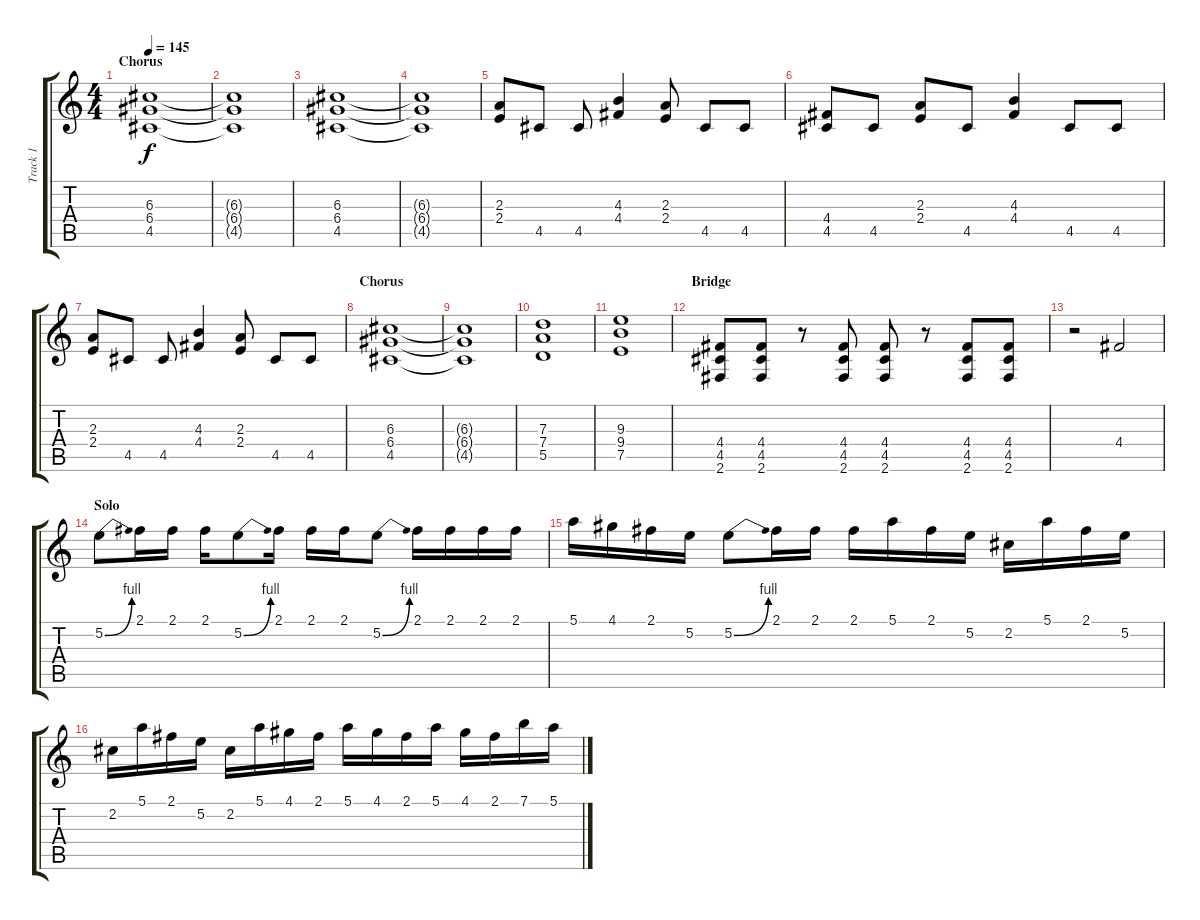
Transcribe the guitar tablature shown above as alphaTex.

\track ("Track 1" "Track 1") {instrument distortionguitar}
\staff {score tabs}
\tuning (E4 B3 G3 D3 A2 E2) {hide}
\ts (4 4)
\section ("" "Chorus")
\tempo 145
\clef g2
\ks c
(6.3 6.4 4.5).1{dy f} |
(6.3{t} 6.4{t} 4.5{t}).1 |
(6.3 6.4 4.5).1 |
(6.3{t} 6.4{t} 4.5{t}).1 |
(2.3 2.4).8 4.5.8 4.5.8 (4.3 4.4).4 (2.3 2.4).8 4.5.8 4.5.8 |
(4.4 4.5).8 4.5.8 (2.3 2.4).8 4.5.8 (4.3 4.4).4 4.5.8 4.5.8 |
(2.3 2.4).8 4.5.8 4.5.8 (4.3 4.4).4 (2.3 2.4).8 4.5.8 4.5.8 |
\section ("" "Chorus")
(6.3 6.4 4.5).1 |
(6.3{t} 6.4{t} 4.5{t}).1 |
(7.3 7.4 5.5).1 |
(9.3 9.4 7.5).1 |
\section ("" "Bridge")
(4.4 4.5 2.6).8 (4.4 4.5 2.6).8 r.8 (4.4 4.5 2.6).8 (4.4 4.5 2.6).8 r.8 (4.4 4.5 2.6).8 (4.4 4.5 2.6).8 |
r.2 4.4.2 |
\section ("" "Solo")
5.2{be (bend 0 0 60 4)}.8 2.1.16 2.1.16 2.1.16 5.2{be (bend 0 0 60 4)}.8 2.1.16 2.1.16 2.1.16 5.2{be (bend 0 0 60 4)}.8 2.1.16 2.1.16 2.1.16 2.1.16 |
5.1.16 4.1.16 2.1.16 5.2.16 5.2{be (bend 0 0 60 4)}.8 2.1.16 2.1.16 2.1.16 5.1.16 2.1.16 5.2.16 2.2.16 5.1.16 2.1.16 5.2.16 |
2.2.16 5.1.16 2.1.16 5.2.16 2.2.16 5.1.16 4.1.16 2.1.16 5.1.16 4.1.16 2.1.16 5.1.16 4.1.16 2.1.16 7.1.16 5.1.16
